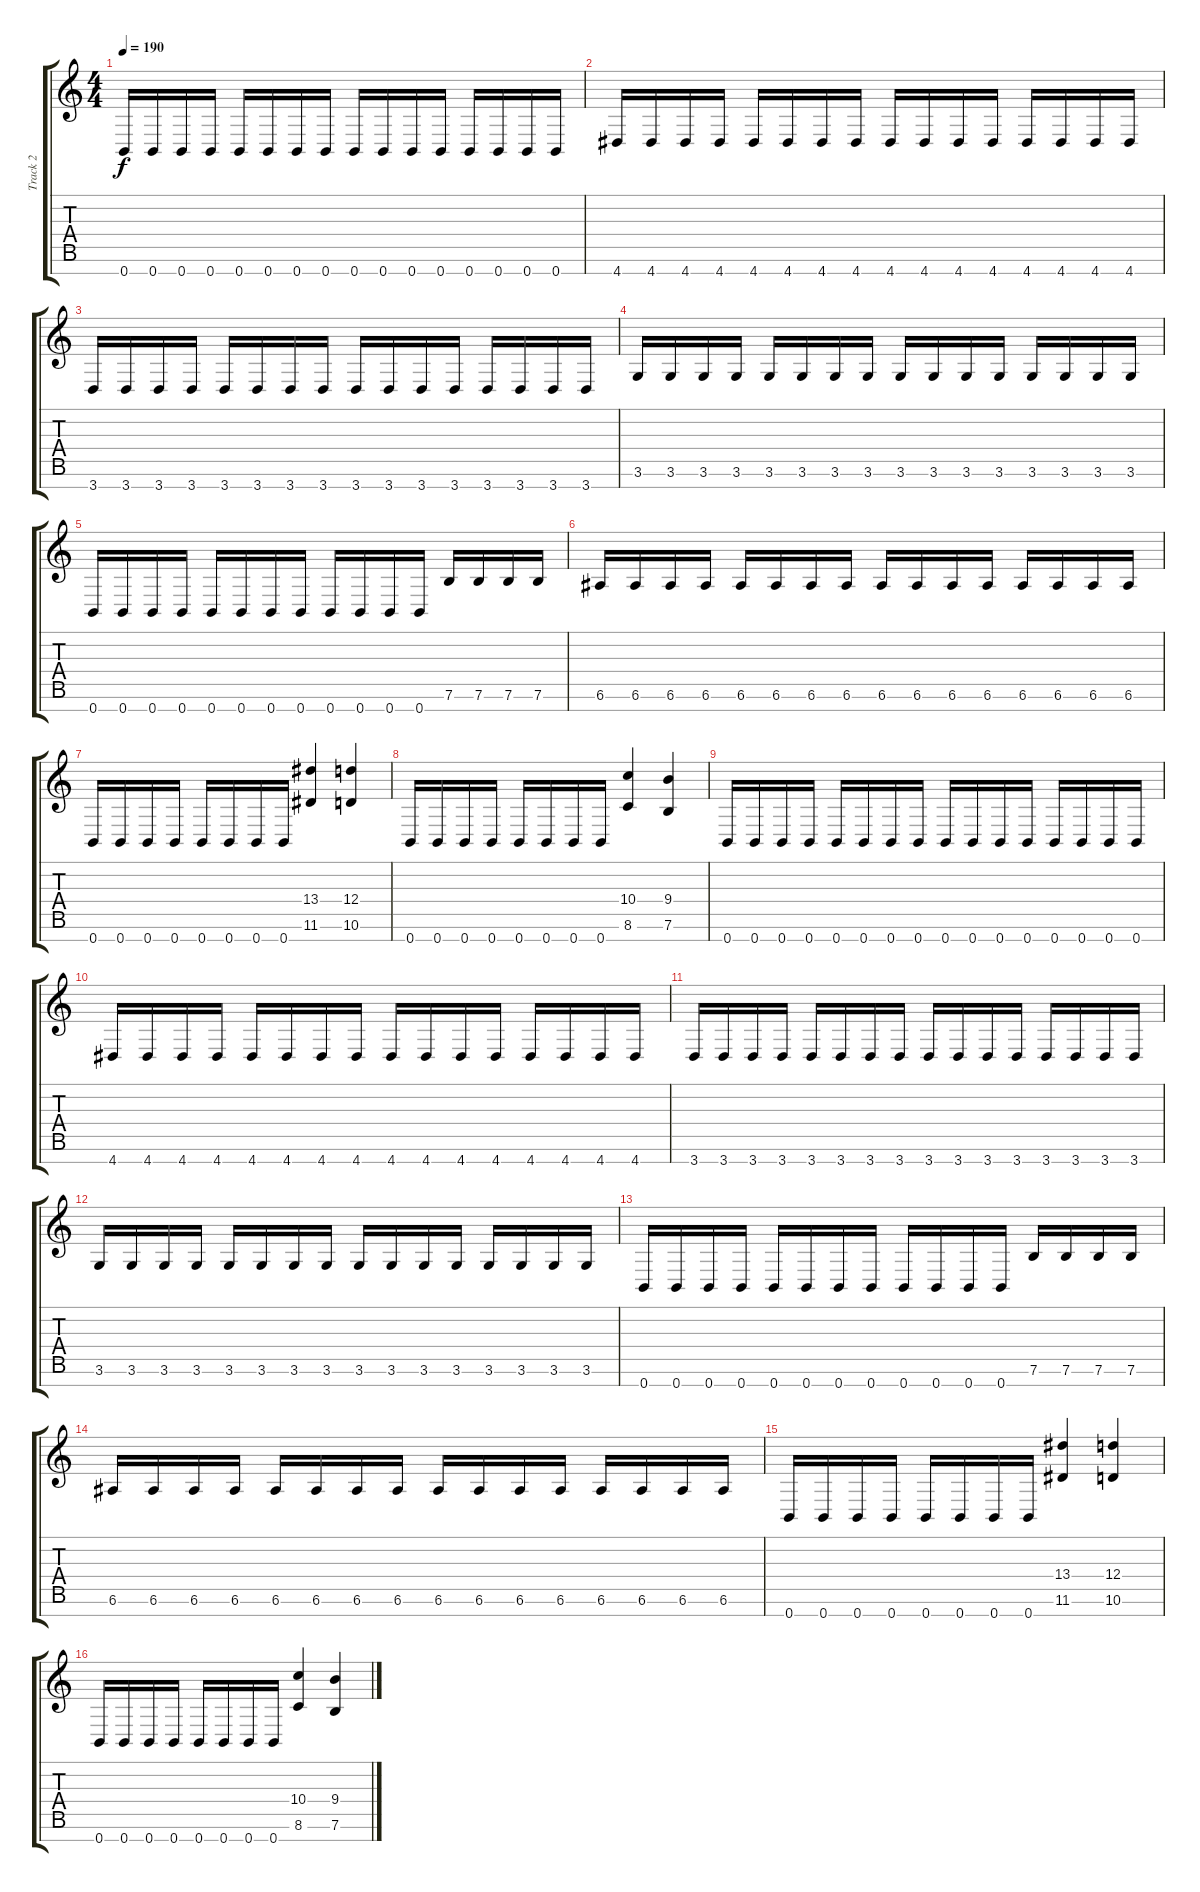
\track ("Track 2" "Track 2") {instrument distortionguitar}
\staff {score tabs}
\tuning (E4 B3 G3 D3 A2 E2 B1) {hide}
\ts (4 4)
\tempo 190
\clef g2
\ks c
0.7.16{dy f} 0.7.16 0.7.16 0.7.16 0.7.16 0.7.16 0.7.16 0.7.16 0.7.16 0.7.16 0.7.16 0.7.16 0.7.16 0.7.16 0.7.16 0.7.16 |
4.7.16 4.7.16 4.7.16 4.7.16 4.7.16 4.7.16 4.7.16 4.7.16 4.7.16 4.7.16 4.7.16 4.7.16 4.7.16 4.7.16 4.7.16 4.7.16 |
3.7.16 3.7.16 3.7.16 3.7.16 3.7.16 3.7.16 3.7.16 3.7.16 3.7.16 3.7.16 3.7.16 3.7.16 3.7.16 3.7.16 3.7.16 3.7.16 |
3.6.16 3.6.16 3.6.16 3.6.16 3.6.16 3.6.16 3.6.16 3.6.16 3.6.16 3.6.16 3.6.16 3.6.16 3.6.16 3.6.16 3.6.16 3.6.16 |
0.7.16 0.7.16 0.7.16 0.7.16 0.7.16 0.7.16 0.7.16 0.7.16 0.7.16 0.7.16 0.7.16 0.7.16 7.6.16 7.6.16 7.6.16 7.6.16 |
6.6.16 6.6.16 6.6.16 6.6.16 6.6.16 6.6.16 6.6.16 6.6.16 6.6.16 6.6.16 6.6.16 6.6.16 6.6.16 6.6.16 6.6.16 6.6.16 |
0.7.16 0.7.16 0.7.16 0.7.16 0.7.16 0.7.16 0.7.16 0.7.16 (13.4 11.6).4 (12.4 10.6).4 |
0.7.16 0.7.16 0.7.16 0.7.16 0.7.16 0.7.16 0.7.16 0.7.16 (10.4 8.6).4 (9.4 7.6).4 |
0.7.16 0.7.16 0.7.16 0.7.16 0.7.16 0.7.16 0.7.16 0.7.16 0.7.16 0.7.16 0.7.16 0.7.16 0.7.16 0.7.16 0.7.16 0.7.16 |
4.7.16 4.7.16 4.7.16 4.7.16 4.7.16 4.7.16 4.7.16 4.7.16 4.7.16 4.7.16 4.7.16 4.7.16 4.7.16 4.7.16 4.7.16 4.7.16 |
3.7.16 3.7.16 3.7.16 3.7.16 3.7.16 3.7.16 3.7.16 3.7.16 3.7.16 3.7.16 3.7.16 3.7.16 3.7.16 3.7.16 3.7.16 3.7.16 |
3.6.16 3.6.16 3.6.16 3.6.16 3.6.16 3.6.16 3.6.16 3.6.16 3.6.16 3.6.16 3.6.16 3.6.16 3.6.16 3.6.16 3.6.16 3.6.16 |
0.7.16 0.7.16 0.7.16 0.7.16 0.7.16 0.7.16 0.7.16 0.7.16 0.7.16 0.7.16 0.7.16 0.7.16 7.6.16 7.6.16 7.6.16 7.6.16 |
6.6.16 6.6.16 6.6.16 6.6.16 6.6.16 6.6.16 6.6.16 6.6.16 6.6.16 6.6.16 6.6.16 6.6.16 6.6.16 6.6.16 6.6.16 6.6.16 |
0.7.16 0.7.16 0.7.16 0.7.16 0.7.16 0.7.16 0.7.16 0.7.16 (13.4 11.6).4 (12.4 10.6).4 |
0.7.16 0.7.16 0.7.16 0.7.16 0.7.16 0.7.16 0.7.16 0.7.16 (10.4 8.6).4 (9.4 7.6).4
